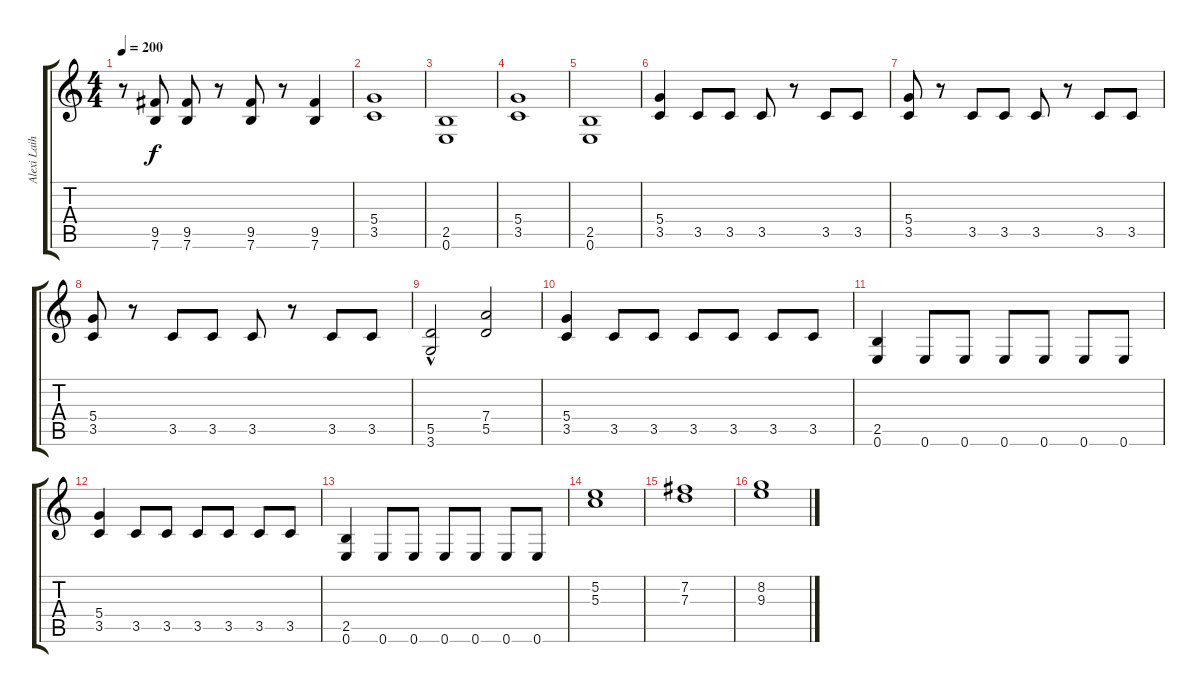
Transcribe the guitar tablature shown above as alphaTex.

\track ("Alexi Laiho" "Alexi Laih") {instrument distortionguitar}
\staff {score tabs}
\tuning (E4 B3 G3 D3 A2 E2) {hide}
\ts (4 4)
\tempo 200
\clef g2
\ks c
r.8{dy f} (9.5 7.6).8 (9.5 7.6).8 r.8 (9.5 7.6).8 r.8 (9.5 7.6).4 |
(5.4 3.5).1 |
(2.5 0.6).1 |
(5.4 3.5).1 |
(2.5 0.6).1 |
(5.4 3.5).4 3.5.8 3.5.8 3.5.8 r.8 3.5.8 3.5.8 |
(5.4 3.5).8 r.8 3.5.8 3.5.8 3.5.8 r.8 3.5.8 3.5.8 |
(5.4 3.5).8 r.8 3.5.8 3.5.8 3.5.8 r.8 3.5.8 3.5.8 |
(5.5 3.6{hac}).2 (7.4 5.5).2 |
(5.4 3.5).4 3.5.8 3.5.8 3.5.8 3.5.8 3.5.8 3.5.8 |
(2.5 0.6).4 0.6.8 0.6.8 0.6.8 0.6.8 0.6.8 0.6.8 |
(5.4 3.5).4 3.5.8 3.5.8 3.5.8 3.5.8 3.5.8 3.5.8 |
(2.5 0.6).4 0.6.8 0.6.8 0.6.8 0.6.8 0.6.8 0.6.8 |
(5.2 5.3).1 |
(7.2 7.3).1 |
(8.2 9.3).1
